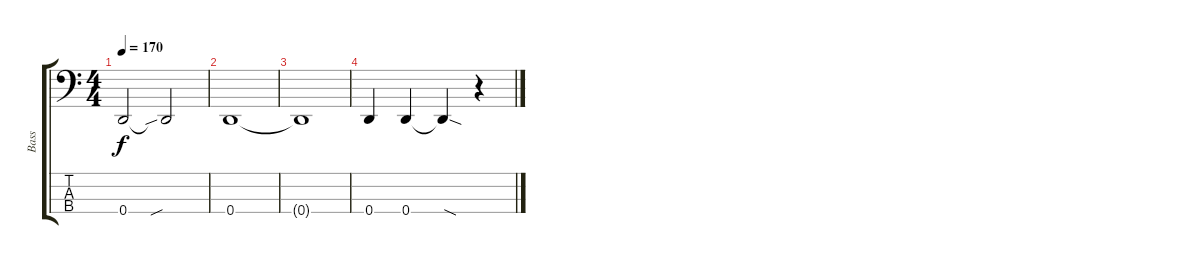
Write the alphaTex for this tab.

\track ("Bass" "Bass") {instrument electricbasspick}
\staff {score tabs}
\tuning (F2 C2 G1 D1) {hide}
\ts (4 4)
\tempo 170
\clef f4
\ks c
0.4{t}.2{dy f} 0.4{sib t}.2 |
0.4.1 |
0.4{t}.1 |
0.4.4 0.4.4 0.4{sod t}.4 r.4
